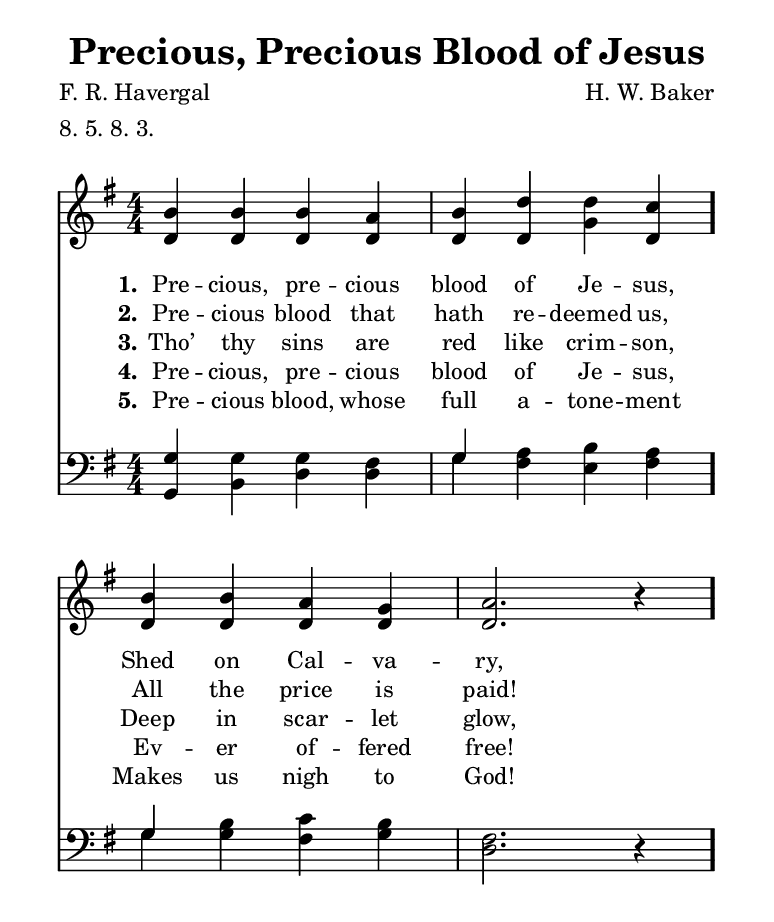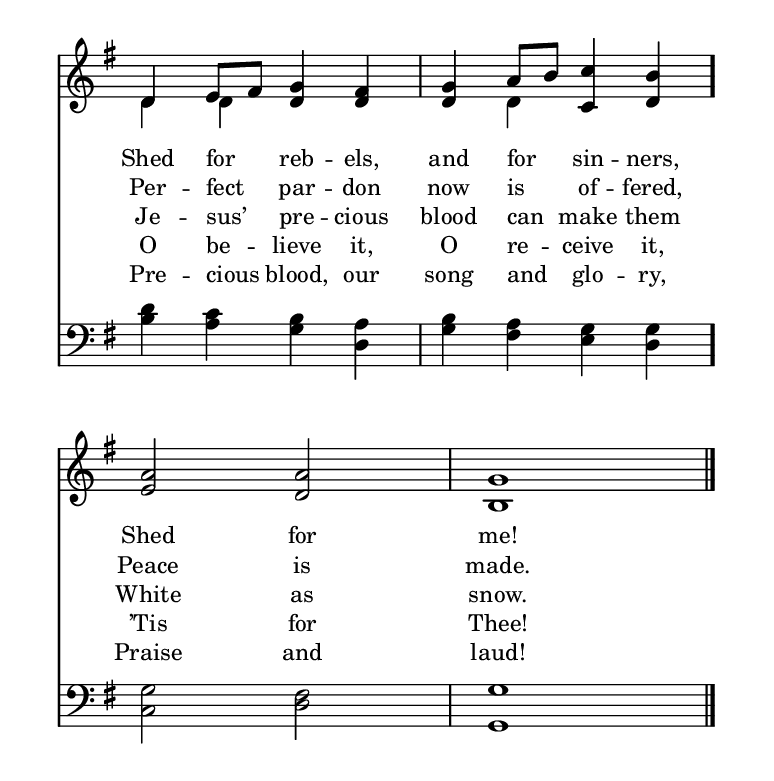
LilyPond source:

\include "common/global.ily"
\paper {
  \include "common/paper.ily"
  ragged-bottom = ##t
  ragged-last-bottom = ##t
  systems-per-page = #(cond (is-eogsized 2) (#t #f))
  %page-count = ##f
}

\header{
  hymnnumber = "31"
  title = "Precious, Precious Blood of Jesus"
  tunename = "Stephanos"
  meter = "8. 5. 8. 3."
  poet = "F. R. Havergal"
  composer = "H. W. Baker"
  %copyright = ""
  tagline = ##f
}

% for fermata in MIDI
ta = { \tempo 4=90 }
tb = { \tempo 4=45 }

patternAA = { c4 }
patternAB = { c4 c8[ c8] c4 c4 }

patternBA = { c4 c4 c4 c4 | c2. c4 }

patternCA = { c2 c2 | c1 }

global = {
  \include "common/overrides.ily"
  \override Staff.TimeSignature.style = #'numbered
  \time 4/4
  \override Score.MetronomeMark.transparent = ##t % hide all fermata changes too
  \ta
  \key g \major
  %\partial 4
  \autoBeamOff
}

notesSoprano = {
\global
\relative c'' {

  \changePitch \patternAA { b b b a        | b d d c   }
  \changePitch \patternBA { b b a g        | a r       }
  \changePitch \patternAB { d, e fis g fis | g a b c b }
  \changePitch \patternCA { a a            | g         }

  \bar "|."

}
}

notesAlto = {
\global
\relative e' {

  \changePitch \patternAA { d d d d | d d g d }
  \changePitch \patternBA { d d d d | d r     }
  \changePitch \patternAA { d d d d | d d c d }
  \changePitch \patternCA { e d     | b       }

}
}

notesTenor = {
\global
\relative a {

  \changePitch \patternAA { g g g fis | g a b a }
  \changePitch \patternBA { g b c b   | fis r   }
  \changePitch \patternAA { d' c b a  | b a g g }
  \changePitch \patternCA { g fis     | g       }

}
}

notesBass = {
\global
\relative f, {

  \changePitch \patternAA { g b d d   | g fis e fis }
  \changePitch \patternBA { g g fis g | d r         }
  \changePitch \patternAA { b' a g d  | g fis e d   }
  \changePitch \patternCA { c d       | g,          }

}
}

wordsA = \lyricmode {
\set stanza = "1."

Pre -- cious, pre -- cious blood of Je -- sus, \bar "."
Shed on Cal -- va -- ry, \bar "." \break
Shed for reb -- els, and for sin -- ners, \bar "."
Shed for me! \bar "." \break

}

wordsB = \lyricmode {
\set stanza = "2."

Pre -- cious blood that hath re -- deemed us,
All the price is paid!
Per -- fect par -- don now is of -- fered,
Peace is made.

}

wordsC = \lyricmode {
\set stanza = "3."

Tho’ thy sins are red like crim -- son,
Deep in scar -- let glow,
Je -- sus’ pre -- cious blood can make them
White as snow.

}

wordsD = \lyricmode {
\set stanza = "4."

Pre -- cious, pre -- cious blood of Je -- sus,
Ev -- er of -- fered free!
O be -- lieve it, O re -- ceive it,
’Tis for Thee! % XXX the capitalised Thee exists in the original, but is possibly not intended

}

wordsE = \lyricmode {
\set stanza = "5."

Pre -- cious blood, whose full a -- tone -- ment
Makes us nigh to God!
Pre -- cious blood, our song and glo -- ry,
Praise and laud!

}

\score {
  \context ChoirStaff <<
    \context Staff = upper <<
      \set Staff.autoBeaming = ##f
      \set ChoirStaff.systemStartDelimiter = #'SystemStartBar
      \set ChoirStaff.printPartCombineTexts = ##f
      \partcombine #'(2 . 9) \notesSoprano \notesAlto
      \context NullVoice = sopranos { \voiceOne << \notesSoprano >> }
      \context NullVoice = altos { \voiceTwo << \notesAlto >> }
      \context Lyrics = one   \lyricsto sopranos \wordsA
      \context Lyrics = two   \lyricsto sopranos \wordsB
      \context Lyrics = three \lyricsto sopranos \wordsC
      \context Lyrics = four  \lyricsto sopranos \wordsD
      \context Lyrics = five  \lyricsto sopranos \wordsE
    >>
    \context Staff = men <<
      \clef bass
      \set ChoirStaff.printPartCombineTexts = ##f
      \partcombine #'(2 . 9) \notesTenor \notesBass
      \context NullVoice = tenors { \voiceOne << \notesTenor >> }
      \context NullVoice = basses { \voiceTwo << \notesBass >> }
    >>
  >>
  \layout {
    \include "common/layout.ily"
  }
  \midi{
    \include "common/midi.ily"
  }
}

\version "2.19.49"  % necessary for upgrading to future LilyPond versions.

% vi:set et ts=2 sw=2 ai nocindent syntax=lilypond:
